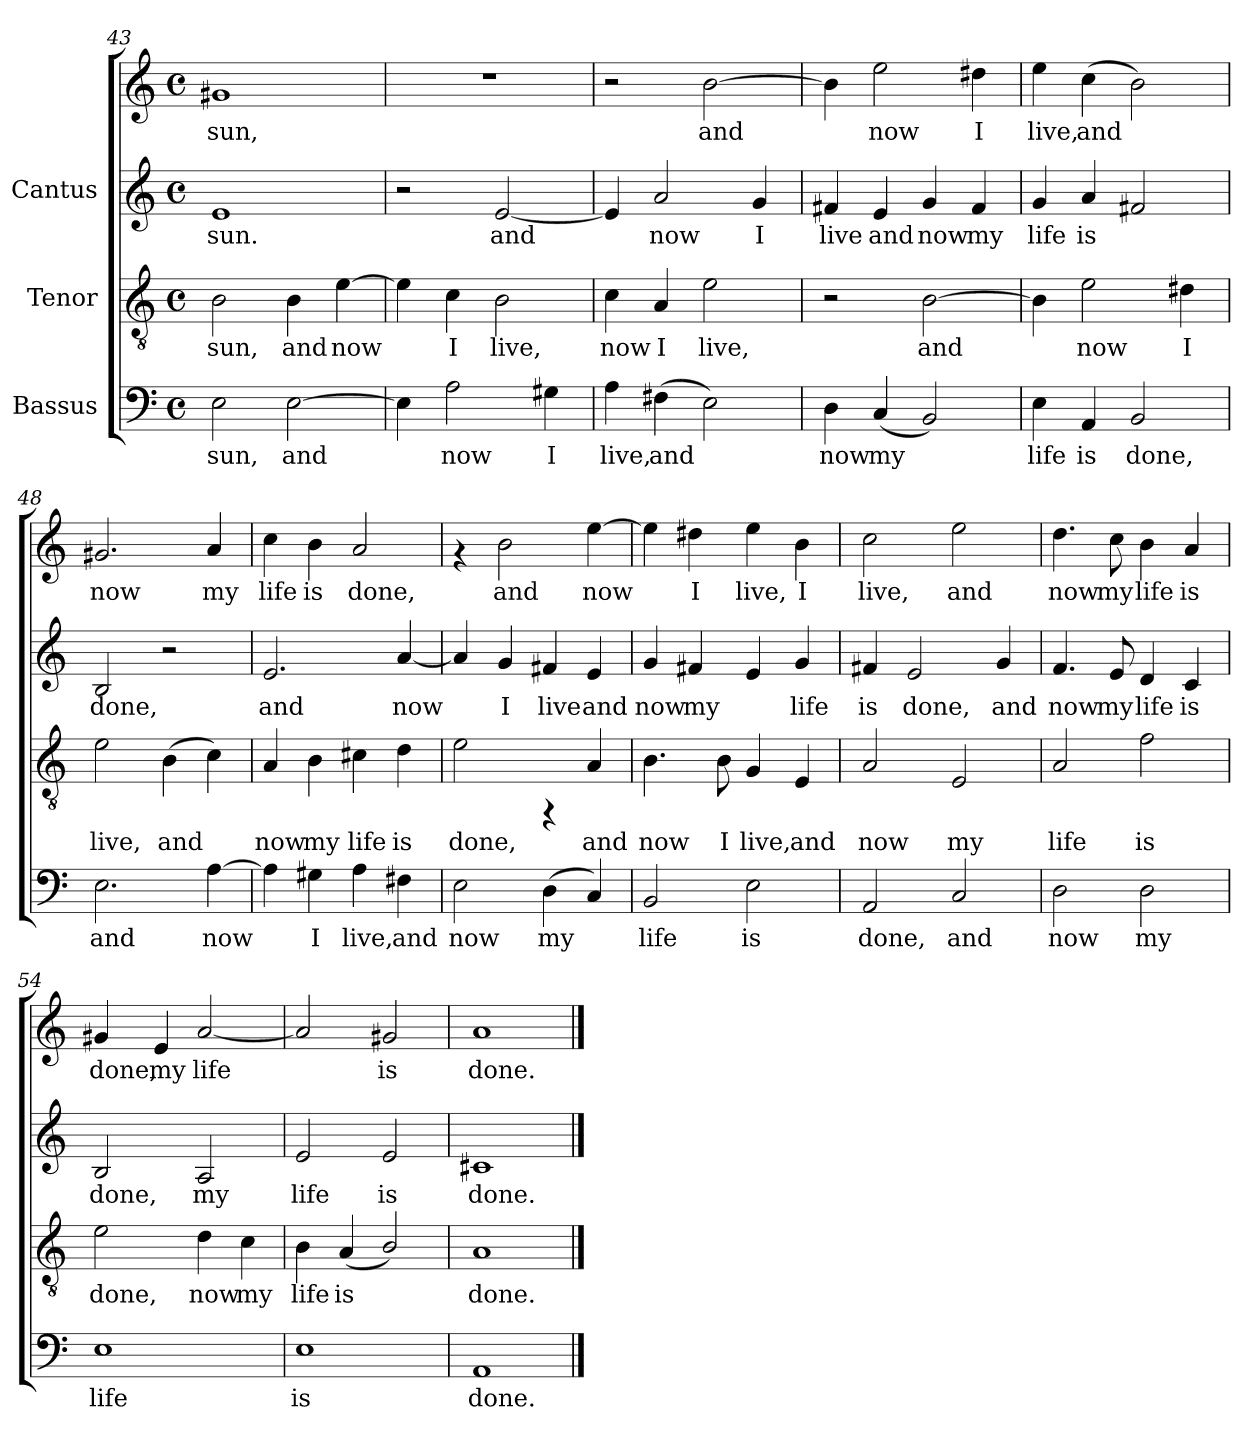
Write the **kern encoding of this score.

**kern	**text	**kern	**text	**kern	**text	**kern	**text
*part3	*part3	*part2	*part2	*part1	*part1	*part1	*part1
*staff4	*staff4	*staff3	*staff3	*staff2	*staff2	*staff1	*staff1
*I"Bassus	*	*I"Tenor	*	*I"Cantus	*	*	*
!!LO:LB:g=z
*clefF4	*	*clefGv2	*	*clefG2	*	*clefG2	*
*M4/4	*	*M4/4	*	*M4/4	*	*M4/4	*
*met(c)	*	*met(c)	*	*met(c)	*	*met(c)	*
=43	=43	=43	=43	=43	=43	=43	=43
!	!LO:LY:b:cj	!	!LO:LY:b:cj	!	!LO:LY:b:cj	!	!LO:LY:b:cj
2E\	sun,	2B\	sun,	1e	sun.	1g#X	sun,
!	!LO:LY:b:cj	!	!LO:LY:b:cj	!	!	!	!
[>2E\	and	4B\	and	.	.	.	.
!	!	!	!LO:LY:b:cj	!	!	!	!
.	.	[>4e\	now	.	.	.	.
=44	=44	=44	=44	=44	=44	=44	=44
!	!LO:LY:b:cj	!	!LO:LY:b:cj	!	!	!	!
4E\]	.	4e\]	.	2r	.	1r	.
!	!LO:LY:b:cj	!	!LO:LY:b:cj	!	!	!	!
2A\	now	4c\	I	.	.	.	.
!	!	!	!LO:LY:b:cj	!	!LO:LY:b:cj	!	!
.	.	2B\	live,	[<2e/	and	.	.
!	!LO:LY:b:cj	!	!	!	!	!	!
4G#X\	I	.	.	.	.	.	.
=45	=45	=45	=45	=45	=45	=45	=45
!	!LO:LY:b:cj	!	!LO:LY:b:cj	!	!LO:LY:b:cj	!	!
4A\	live,	4c\	now	4e/]	.	2r	.
!	!LO:LY:b:cj	!	!LO:LY:b:cj	!	!LO:LY:b:cj	!	!
(>4F#X\	and	4A/	I	2a/	now	.	.
!	!LO:LY:b:cj	!	!LO:LY:b:cj	!	!	!	!LO:LY:b:cj
2E\)	.	2e\	live,	.	.	[>2b\	and
!	!	!	!	!	!LO:LY:b:cj	!	!
.	.	.	.	4g/	I	.	.
=46	=46	=46	=46	=46	=46	=46	=46
!	!LO:LY:b:cj	!	!	!	!LO:LY:b:cj	!	!LO:LY:b:cj
4D\	now	2r	.	4f#X/	live	4b\]	.
!	!LO:LY:b:cj	!	!	!	!LO:LY:b:cj	!	!LO:LY:b:cj
(<4C/	my	.	.	4e/	and	2ee\	now
!	!LO:LY:b:cj	!	!LO:LY:b:cj	!	!LO:LY:b:cj	!	!
2BB/)	.	[>2B\	and	4g/	now	.	.
!	!	!	!	!	!LO:LY:b:cj	!	!LO:LY:b:cj
.	.	.	.	4f#/	my	4dd#X\	I
=47	=47	=47	=47	=47	=47	=47	=47
!	!LO:LY:b:cj	!	!LO:LY:b:cj	!	!LO:LY:b:cj	!	!LO:LY:b:cj
4E\	life	4B\]	.	4g/	life	4ee\	live,
!	!LO:LY:b:cj	!	!LO:LY:b:cj	!	!LO:LY:b:cj	!	!LO:LY:b:cj
4AA/	is	2e\	now	4a/	is	(>4cc\	and
!	!LO:LY:b:cj	!	!	!	!LO:LY:b:cj	!	!LO:LY:b:cj
2BB/	done,	.	.	2f#X/	.	2b\)	.
!	!	!	!LO:LY:b:cj	!	!	!	!
.	.	4d#X\	I	.	.	.	.
!!LO:LB:g=z
=48	=48	=48	=48	=48	=48	=48	=48
!	!LO:LY:b:cj	!	!LO:LY:b:cj	!	!LO:LY:b:cj	!	!LO:LY:b:cj
2.E\	and	2e\	live,	2B/	done,	2.g#X/	now
!	!	!	!LO:LY:b:cj	!	!	!	!
.	.	(>4B\	and	2r	.	.	.
!	!LO:LY:b:cj	!	!LO:LY:b:cj	!	!	!	!LO:LY:b:cj
[>4A\	now	4c\)	.	.	.	4a/	my
=49	=49	=49	=49	=49	=49	=49	=49
!	!LO:LY:b:cj	!	!LO:LY:b:cj	!	!LO:LY:b:cj	!	!LO:LY:b:cj
4A\]	.	4A/	now	2.e/	and	4cc\	life
!	!LO:LY:b:cj	!	!LO:LY:b:cj	!	!	!	!LO:LY:b:cj
4G#X\	I	4B\	my	.	.	4b\	is
!	!LO:LY:b:cj	!	!LO:LY:b:cj	!	!	!	!LO:LY:b:cj
4A\	live,	4c#X\	life	.	.	2a/	done,
!	!LO:LY:b:cj	!	!LO:LY:b:cj	!	!LO:LY:b:cj	!	!
4F#X\	and	4d\	is	[<4a/	now	.	.
=50	=50	=50	=50	=50	=50	=50	=50
!	!LO:LY:b:cj	!	!LO:LY:b:cj	!	!LO:LY:b:cj	!	!
2E\	now	2e\	done,	4a/]	.	4rf	.
!	!	!	!	!	!LO:LY:b:cj	!	!LO:LY:b:cj
.	.	.	.	4g/	I	2b\	and
!	!LO:LY:b:cj	!	!	!	!LO:LY:b:cj	!	!
(>4D\	my	4rFF	.	4f#X/	live	.	.
!	!LO:LY:b:cj	!	!LO:LY:b:cj	!	!LO:LY:b:cj	!	!LO:LY:b:cj
4C/)	.	4A/	and	4e/	and	[>4ee\	now
=51	=51	=51	=51	=51	=51	=51	=51
!	!LO:LY:b:cj	!	!LO:LY:b:cj	!	!LO:LY:b:cj	!	!LO:LY:b:cj
2BB/	life	4.B\	now	4g/	now	4ee\]	.
!	!	!	!	!	!LO:LY:b:cj	!	!LO:LY:b:cj
.	.	.	.	4f#X/	my	4dd#X\	I
!	!	!	!LO:LY:b:cj	!	!	!	!
.	.	8B\	I	.	.	.	.
!	!LO:LY:b:cj	!	!LO:LY:b:cj	!	!LO:LY:b:cj	!	!LO:LY:b:cj
2E\	is	4G/	live,	4e/	.	4ee\	live,
!	!	!	!LO:LY:b:cj	!	!LO:LY:b:cj	!	!LO:LY:b:cj
.	.	4E/	and	4g/	life	4b\	I
=52	=52	=52	=52	=52	=52	=52	=52
!	!LO:LY:b:cj	!	!LO:LY:b:cj	!	!LO:LY:b:cj	!	!LO:LY:b:cj
2AA/	done,	2A/	now	4f#X/	is	2cc\	live,
!	!	!	!	!	!LO:LY:b:cj	!	!
.	.	.	.	2e/	done,	.	.
!	!LO:LY:b:cj	!	!LO:LY:b:cj	!	!	!	!LO:LY:b:cj
2C/	and	2E/	my	.	.	2ee\	and
!	!	!	!	!	!LO:LY:b:cj	!	!
.	.	.	.	4g/	and	.	.
!!LO:LB:g=z
=53	=53	=53	=53	=53	=53	=53	=53
!	!LO:LY:b:cj	!	!LO:LY:b:cj	!	!LO:LY:b:cj	!	!LO:LY:b:cj
2D\	now	2A/	life	4.f/	now	4.dd\	now
!	!	!	!	!	!LO:LY:b:cj	!	!LO:LY:b:cj
.	.	.	.	8e/	my	8cc\	my
!	!LO:LY:b:cj	!	!LO:LY:b:cj	!	!LO:LY:b:cj	!	!LO:LY:b:cj
2D\	my	2f\	is	4d/	life	4b\	life
!	!	!	!	!	!LO:LY:b:cj	!	!LO:LY:b:cj
.	.	.	.	4c/	is	4a/	is
=54	=54	=54	=54	=54	=54	=54	=54
!	!LO:LY:b:cj	!	!LO:LY:b:cj	!	!LO:LY:b:cj	!	!LO:LY:b:cj
1E	life	2e\	done,	2B/	done,	4g#X/	done,
!	!	!	!	!	!	!	!LO:LY:b:cj
.	.	.	.	.	.	4e/	my
!	!	!	!LO:LY:b:cj	!	!LO:LY:b:cj	!	!LO:LY:b:cj
.	.	4d\	now	2A/	my	[<2a/	life
!	!	!	!LO:LY:b:cj	!	!	!	!
.	.	4c\	my	.	.	.	.
=55	=55	=55	=55	=55	=55	=55	=55
!	!LO:LY:b:cj	!	!LO:LY:b:cj	!	!LO:LY:b:cj	!	!LO:LY:b:cj
1E	is	4B\	life	2e/	life	2a/]	.
!	!	!	!LO:LY:b:cj	!	!	!	!
.	.	(<4A/	is	.	.	.	.
!	!	!	!LO:LY:b:cj	!	!LO:LY:b:cj	!	!LO:LY:b:cj
.	.	2B/)	.	2e/	is	2g#X/	is
=56	=56	=56	=56	=56	=56	=56	=56
!	!LO:LY:b:cj	!	!LO:LY:b:cj	!	!LO:LY:b:cj	!	!LO:LY:b:cj
1AA	done.	1A	done.	1c#X	done.	1a	done.
==	==	==	==	==	==	==	==
*-	*-	*-	*-	*-	*-	*-	*-
